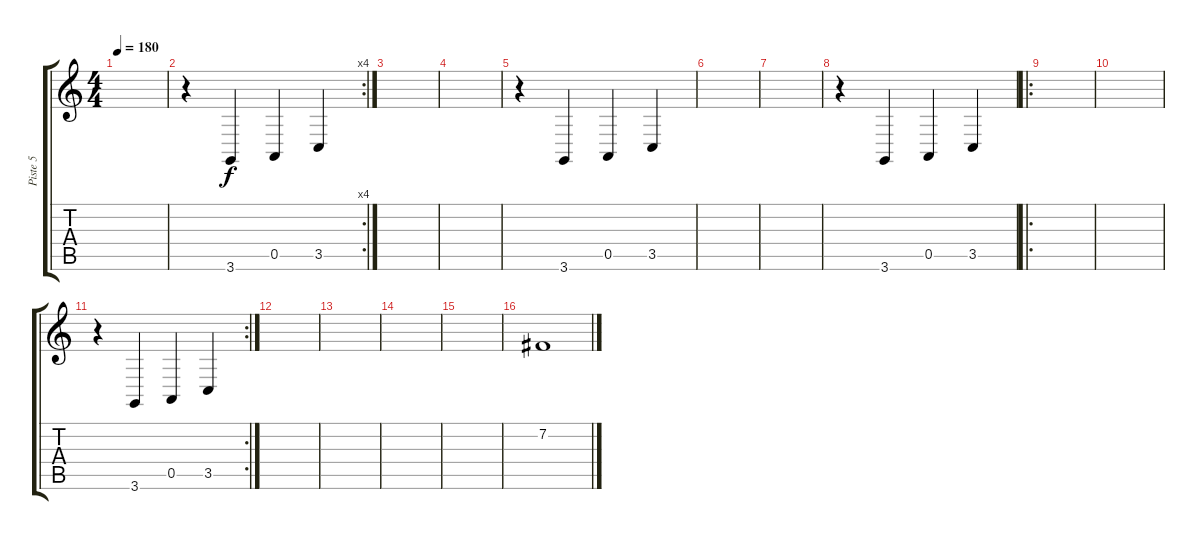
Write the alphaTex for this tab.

\track ("Piste 5" "Piste 5") {instrument choiraahs}
\staff {score tabs}
\tuning (E4 B3 G3 D3 A2 E2) {hide}
\ts (4 4)
\tempo 180
\clef g2
\ks c
|
\rc 4
r.4 3.6.4 0.5.4 3.5.4 |
|
|
r.4 3.6.4 0.5.4 3.5.4 |
|
|
r.4 3.6.4 0.5.4 3.5.4 |
\ro
|
|
\rc 2
r.4 3.6.4 0.5.4 3.5.4 |
|
|
|
|
7.2.1
